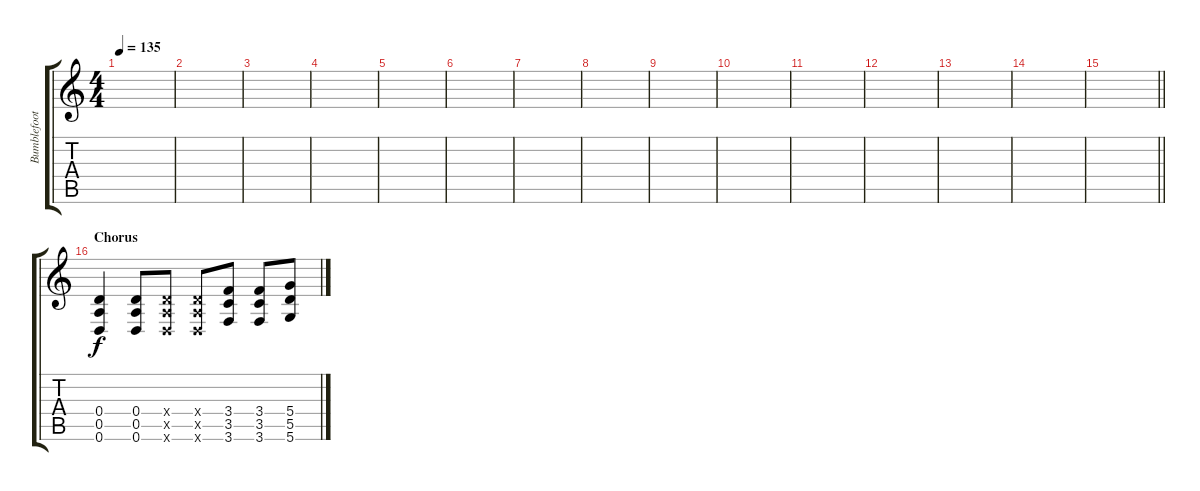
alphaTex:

\track ("Bumblefoot" "Bumblefoot") {instrument overdrivenguitar}
\staff {score tabs}
\tuning (E4 B3 G3 D3 A2 D2) {hide}
\ts (4 4)
\tempo 135
\clef g2
\ks c
|
|
|
|
|
|
|
|
|
|
|
|
|
|
\barLineRight lightlight
|
\section ("" "Chorus")
(0.4 0.5 0.6).4 (0.4 0.5 0.6).8 (0.4{x} 0.5{x} 0.6{x}).8 (0.4{x} 0.5{x} 0.6{x}).8 (3.4 3.5 3.6).8 (3.4 3.5 3.6).8 (5.4 5.5 5.6).8
